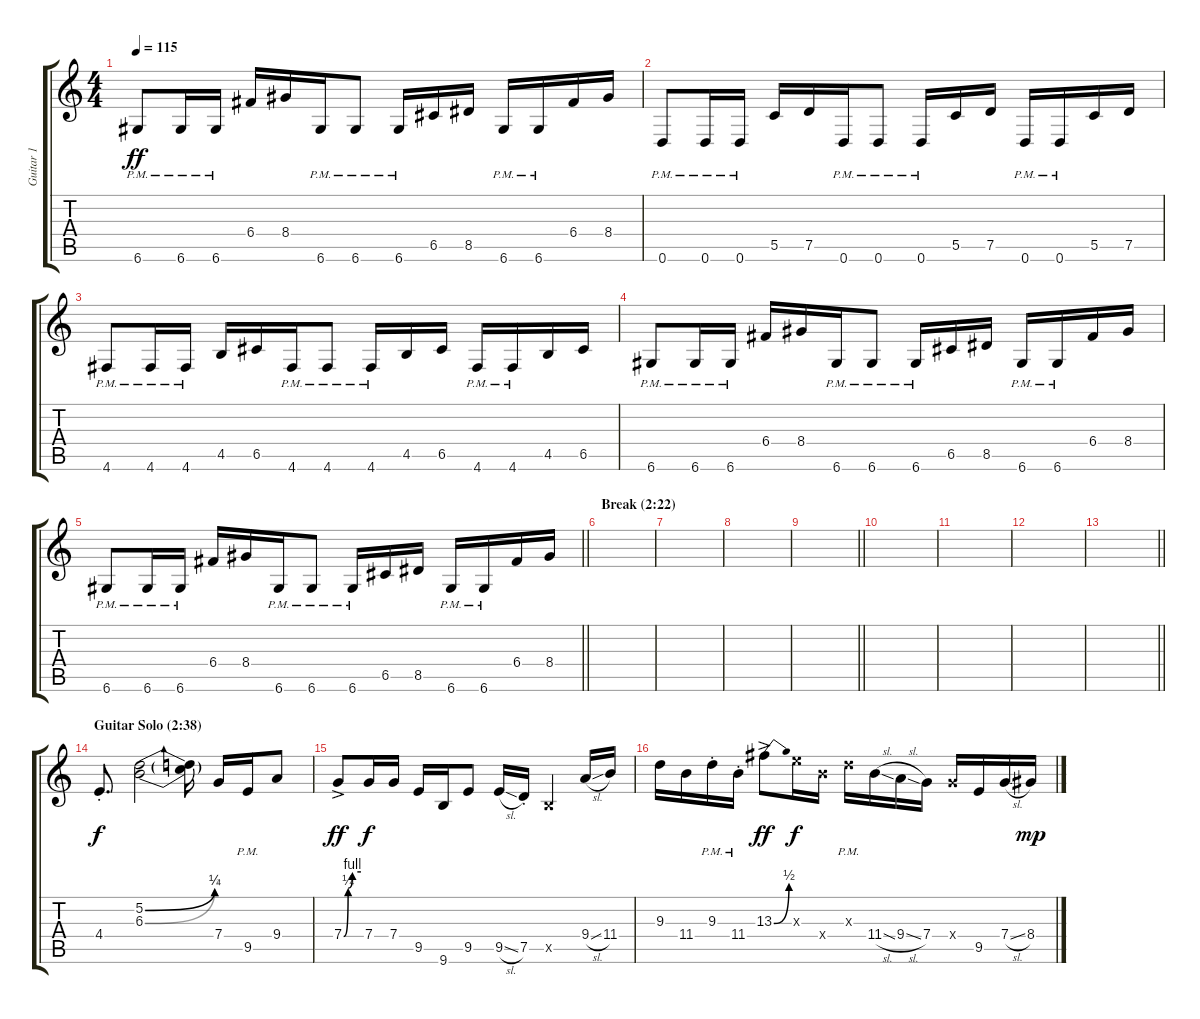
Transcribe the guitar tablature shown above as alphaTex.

\track ("Guitar 1" "Guitar 1") {instrument distortionguitar}
\staff {score tabs}
\tuning (D4 A3 F3 C3 G2 D2) {hide}
\ts (4 4)
\tempo 115
\clef g2
\ks c
6.6{pm}.8{dy ff} 6.6{pm}.16 6.6{pm}.16 6.4.16 8.4.16 6.6{pm}.16 6.6{pm}.8 6.6{pm}.16 6.5.16 8.5.16 6.6{pm}.16 6.6{pm}.16 6.4.16 8.4.16 |
0.6{pm}.8 0.6{pm}.16 0.6{pm}.16 5.5.16 7.5.16 0.6{pm}.16 0.6{pm}.8 0.6{pm}.16 5.5.16 7.5.16 0.6{pm}.16 0.6{pm}.16 5.5.16 7.5.16 |
4.6{pm}.8 4.6{pm}.16 4.6{pm}.16 4.5.16 6.5.16 4.6{pm}.16 4.6{pm}.8 4.6{pm}.16 4.5.16 6.5.16 4.6{pm}.16 4.6{pm}.16 4.5.16 6.5.16 |
6.6{pm}.8 6.6{pm}.16 6.6{pm}.16 6.4.16 8.4.16 6.6{pm}.16 6.6{pm}.8 6.6{pm}.16 6.5.16 8.5.16 6.6{pm}.16 6.6{pm}.16 6.4.16 8.4.16 |
\barLineRight lightlight
6.6{pm}.8 6.6{pm}.16 6.6{pm}.16 6.4.16 8.4.16 6.6{pm}.16 6.6{pm}.8 6.6{pm}.16 6.5.16 8.5.16 6.6{pm}.16 6.6{pm}.16 6.4.16 8.4.16 |
\section ("" "Break (2:22)")
|
|
|
\barLineRight lightlight
|
|
|
|
\barLineRight lightlight
|
\section ("" "Guitar Solo (2:38)")
4.4{st}.8{d dy f} (5.2{be (bend 0 0 60 1)} 6.3{be (bend 0 0 60 2)}).2 (5.2{t} 6.3{t}).16 7.4.16 9.5{pm}.16 9.4.8 |
7.4{be (custom 0 0 15 1 30 4 60 4) ac}.8{dy ff} 7.4.16{dy f} 7.4.16 9.5.16 9.6.16 9.5.8 9.5{sl}.16 7.5{st}.16 4.5{x}.4 9.4{sl}.16 11.4.16 |
9.3.16 11.4.16 9.3{pm st}.16 11.4{pm st}.16 13.3{be (bend 0 0 60 2) ac}.8{dy ff} 11.3{x}.16{dy f} 11.4{x}.16 9.3{pm x}.16 11.4{sl}.16 9.4{sl}.16 7.4.16 7.4{x}.16 9.5.16 7.4{sl}.16 8.4.16{dy mp}
